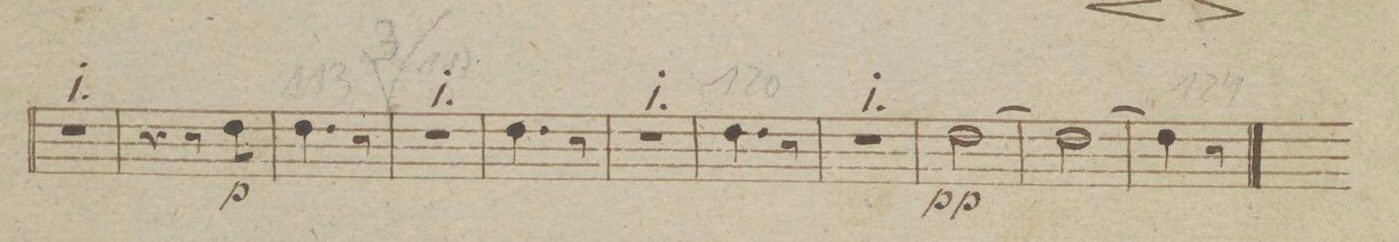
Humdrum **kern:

**kern	**dynam
*I"Corno Primo in Es.	*
*clefG2	*
*k[b-e-a-]	*
*M2/4	*
2r	.
=109	=109
4r	.
8r	.
8f\	p
=110	=110
4.f\	.
8r	.
=111	=111
2r	.
=112	=112
4.f\	.
8r	.
=113	=113
2r	.
=114	=114
4.f\	.
8r	.
=115	=115
2r	.
=116	=116
[2f\	pp
=117	=117
2f\_	.
=118	=118
4f\]	.
8r	.
8ryy	.
==	==
*-	*-
